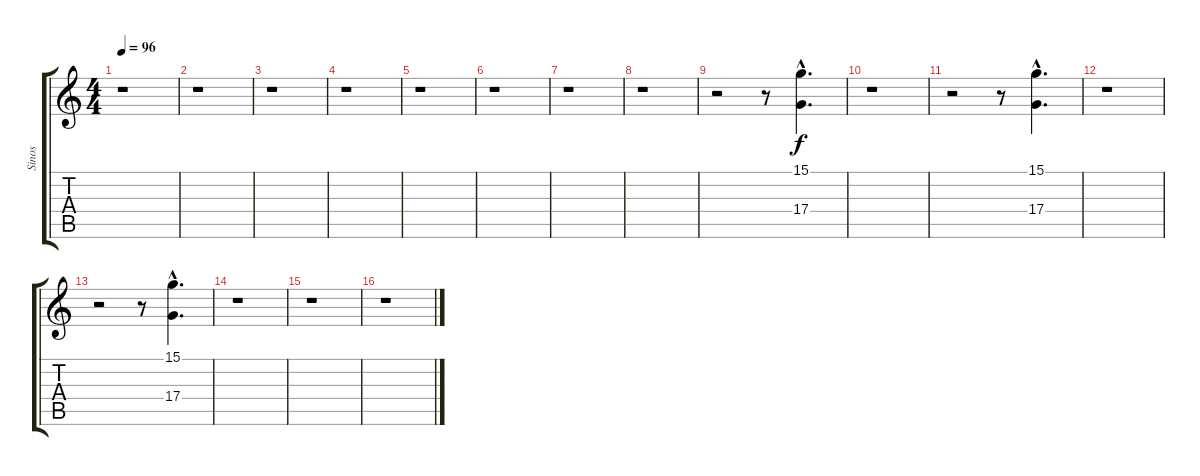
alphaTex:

\track ("Sinos" "Sinos") {instrument tubularbells}
\staff {score tabs}
\tuning (E4 B3 G3 D3 A2 E2) {hide}
\ts (4 4)
\tempo 96
\clef g2
\ks c
r.1{dy f} |
r.1 |
r.1 |
r.1 |
r.1 |
r.1 |
r.1 |
r.1 |
r.2 r.8 (15.1{hac} 17.4{hac}).4{d} |
r.1 |
r.2 r.8 (15.1{hac} 17.4{hac}).4{d} |
r.1 |
r.2 r.8 (15.1{hac} 17.4{hac}).4{d} |
r.1 |
r.1 |
r.1
